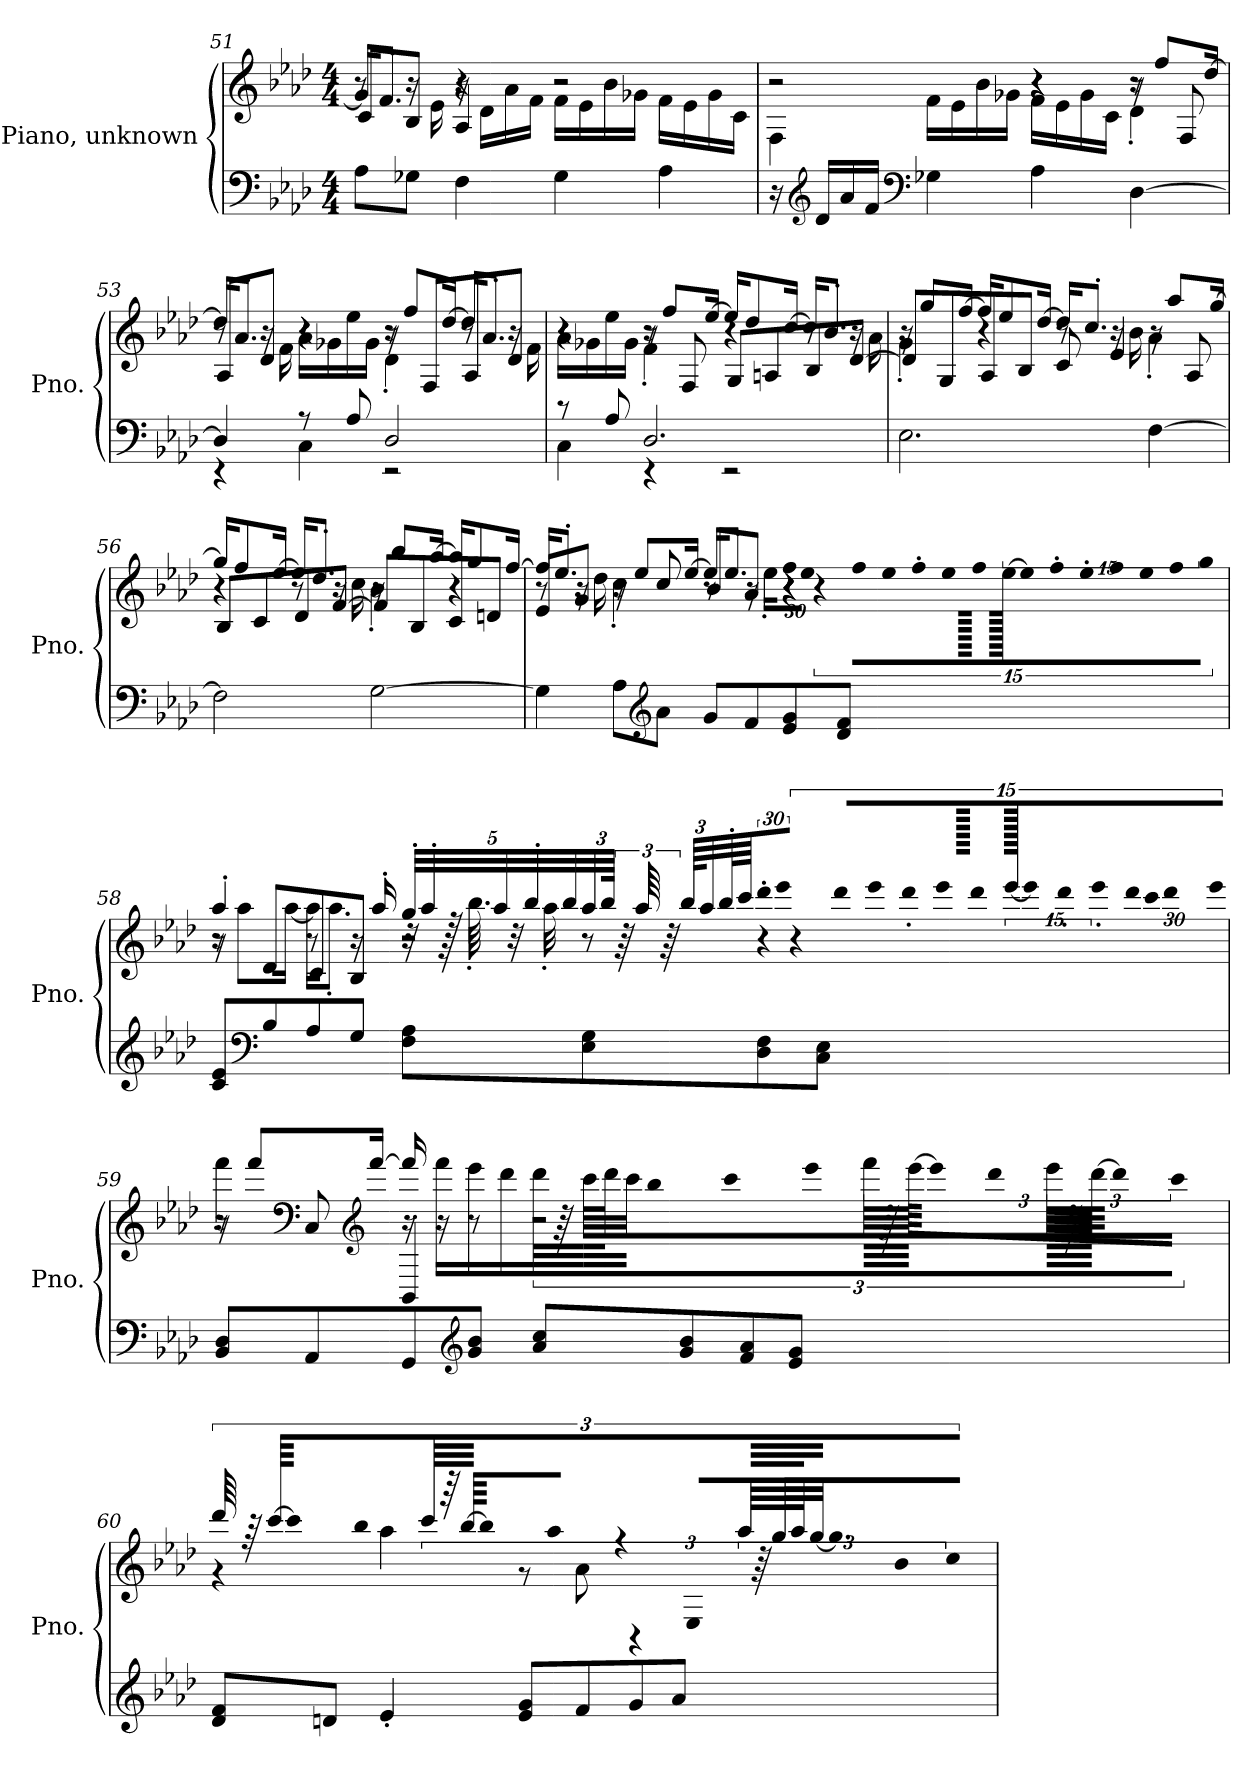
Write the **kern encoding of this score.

**kern	**kern
*part1	*part1
*staff2	*staff1
*I"Piano, unknown	*
*I'Pno.	*
*clefF4	*clefG2
*k[b-e-a-d-]	*k[b-e-a-d-]
*M4/4	*M4/4
=51	=51
*	*^
*	*	*^
8A-\L	16g-/KL]	8r	8c/L
.	8.f'/J	.	.
8G-X\J	.	16r	8B-/J
.	.	16e-\	.
4F\	4r	16r	4A-/
.	.	16d-\LL	.
.	.	16a-\	.
.	.	16f\JJ	.
4G-\	2r	16f\LL	2r
.	.	16e-\	.
.	.	16b-\	.
.	.	16g-X\JJ	.
4A-\	.	16f\LL	.
.	.	16e-\	.
.	.	16g-\	.
.	.	16c\JJ	.
!!LO:LB:g=z	!!	!!
=52	=52	=52	=52
16r	2r	4F\	2r
*clefG2	*	*	*
16d-/LL	.	.	.
16a-/	.	.	.
16f/JJ	.	.	.
*clefF4	*	*	*
4G-X\	.	16f\LL	.
.	.	16e-\	.
.	.	16b-\	.
.	.	16g-X\JJ	.
4A-\	4r	16f\LL	4r
.	.	16e-\	.
.	.	16g-\	.
.	.	16c\JJ	.
[4D-\	16r	4d-'\	8r
.	8ff/L	.	.
.	.	.	8F/
.	[16dd-/Jk	.	.
=53	=53	=53	=53
*^	*	*	*
4D-/]	4r	16dd-/KL]	8r	8A-/L
.	.	8.a-'/J	.	.
.	.	.	16r	8d-/J
.	.	.	16f\	.
8r	4C\	4r	16a-\LL	4r
.	.	.	16g-X\	.
8A-/	.	.	16ee-\	.
.	.	.	16g-\JJ	.
2D-/	2r	16r	4d-'\	8r
.	.	8ff/L	.	.
.	.	.	.	8F/L
.	.	[16dd-/Jk	.	.
.	.	16dd-/KL]	8r	8A-/
.	.	8.a-'/J	.	.
.	.	.	16r	8d-/J
.	.	.	16f\	.
!!LO:LB:g=z	!!	!!
=54	=54	=54	=54	=54
8r	4C\	4r	16a-\LL	4r
.	.	.	16g-X\	.
8A-/	.	.	16ee-\	.
.	.	.	16g-\JJ	.
2.D-/	4r	16r	4f'\	8r
.	.	8ff/L	.	.
.	.	.	.	8F/
.	.	[16ee-/Jk	.	.
.	2r	16ee-/KL]	4r	8G/L
.	.	8dd-/	.	.
.	.	.	.	8An/
.	.	[16cc/Jk	.	.
.	.	16cc/KL]	8r	8B-/
.	.	8.b-'/J	.	.
.	.	.	16r	[8d-/J
.	.	.	16a-\	.
*v	*v	*	*	*
=55	=55	=55	=55
2.E-\	16r	4g'\	8d-/L]
.	8gg/L	.	.
.	.	.	8G/
.	[16ff/Jk	.	.
.	16ff/KL]	4r	8A-/
.	8ee-/	.	.
.	.	.	8B-/J
.	[16dd-/Jk	.	.
.	16dd-/KL]	8r	8c/
.	8.cc'/J	.	.
.	.	16r	4e-/
.	.	16b-\	.
[4F\	16r	4a-'\	.
.	8aa-/L	.	.
.	.	.	8A-/
.	[16gg/Jk	.	.
!!LO:LB:g=z	!!	!!
=56	=56	=56	=56
2F\]	16gg/KL]	4r	8B-/L
.	8ff/	.	.
.	.	.	8c/
.	[16ee-/Jk	.	.
.	16ee-/KL]	8r	8d-/
.	8.dd-'/J	.	.
.	.	16r	[8f/J
.	.	16cc\	.
[2G\	16r	4b-'\	8f/L]
.	8bb-/L	.	.
.	.	.	8B-/
.	[16aa-/Jk	.	.
.	16aa-/KL]	4r	8c/
.	8gg/	.	.
.	.	.	8dn/J
.	[16ff/Jk	.	.
!!LO:LB:g=z	!!	!!
=57	=57	=57	=57
4G\]	16ff/KL]	8r	8e-/L
.	8.ee-'/J	.	.
.	.	16r	8g/J
.	.	16dd-\	.
8A-\L	16r	4cc'\	8r
.	8ee-/L	.	.
*clefG2	*	*	*
8a-\J	.	.	8cc/
.	[16ee-/Jk	.	.
8g/L	16ee-/KL]	8r	8b-/L
.	8.ee-'/J	.	.
8f/	.	16r	8a-/J
.	.	16ee-'\LL	.
!	!	!LO:N:vis=64	!
8e-/ 8g/	4r	960%17ff'\LL	4r
!	!	!LO:N:vis=64	!
.	.	960%17ee-\JJJJ	.
.	.	1920ryy	.
!	!	!LO:N:vis=128	!
.	.	1920%17r	.
!	!	!LO:N:vis=256	!
.	.	1920%17ff\KLLLL	.
!	!	!LO:N:vis=64	!
.	.	960%17ee-\	.
!	!	!LO:N:vis=64	!
.	.	960%17ff'\	.
!	!	!LO:N:vis=64	!
.	.	960%17ee-\	.
.	.	1920ryy	.
!	!	!LO:N:vis=64	!
.	.	960%17ff\J	.
8d-/ 8f/J	.	[960ee-\	.
.	.	960%19ee-\]	.
.	.	48ff'\	.
.	.	48ee-'\	.
*	*	*Xbrackettup	*
.	.	96ff\K	.
.	.	48ee-\	.
.	.	96ff\K	.
.	.	48gg\JJJ	.
!!LO:LB:g=z	!!	!!
=58	=58	=58	=58
8c/ 8e-/L	4aa-'/	16r	8r
.	.	8aa-\L	.
*clefF4	*	*	*
8B-/	.	.	8d-/L
.	.	[16aa-\Jk	.
8A-/	8r	16aa-\KL]	8c/
.	.	8.aa-'\J	.
8G/J	16r	.	8B-/J
.	16aa-'/	.	.
8F\ 8A-\L	40gg'/LLL	32r	2r
.	40aa-'/	.	.
.	.	128r	.
.	.	64.bb-'\	.
.	40aa-/	.	.
.	.	32r	.
.	40bb-'/	.	.
.	.	32aa-'\	.
.	40bb-/	.	.
8E-\ 8G\	48aa-/	8r	.
.	96bb-/JJJk	.	.
*	*brackettup	*	*
.	96r	.	.
.	96aa-/	.	.
.	96r	.	.
*	*Xbrackettup	*	*
.	96bb-/KLLL	.	.
.	48aa-/	.	.
.	64bb-'/L	.	.
.	64ccc/	.	.
*	*brackettup	*	*
!	!LO:N:vis=64	!	!
8D-\ 8F\	960%17ddd-'/	4r	.
!	!LO:N:vis=64	!	!
.	960%17eee-/JJJJ	.	.
.	1920ryy	.	.
!	!LO:N:vis=128	!	!
.	1920%17r	.	.
!	!LO:N:vis=256	!	!
.	1920%17ddd-/KLLLL	.	.
!	!LO:N:vis=64	!	!
.	960%17eee-/	.	.
!	!LO:N:vis=64	!	!
.	960%17ddd-'/	.	.
!	!LO:N:vis=64	!	!
.	960%17eee-/	.	.
.	1920ryy	.	.
!	!LO:N:vis=64	!	!
.	960%17ddd-/J	.	.
8C\ 8E-\J	[960eee-/	.	.
.	960%19eee-/]	.	.
.	48ddd-'/	.	.
.	48eee-'/	.	.
*	*Xbrackettup	*	*
!	!LO:N:vis=256	!	!
.	1920%17ddd-/KL	.	.
!	!LO:N:vis=64	!	!
.	960%17ccc/	.	.
!	!LO:N:vis=64	!	!
.	960%17ddd-/	.	.
.	1920ryy	.	.
!	!LO:N:vis=64	!	!
.	960%17eee-/JJJJ	.	.
!!LO:PB:g=z	!!	!!
=59	=59	=59	=59
8BB-/ 8D-/L	16r	4fff'\	8r
.	8fff/L	.	.
*	*clefF4	*	*
8AA-/	.	.	8C/
*	*clefG2	*	*
.	[16fff/Jk	.	.
8GG/	16fff/]	16r	4BB-'/
.	16r	16fff\LL	.
*clefG2	*	*	*
8g/ 8b-/J	8r	16eee-\	.
.	.	16ddd-\	.
*	*	*brackettup	*
8a-/ 8cc/L	2r	96ddd-\JJkk	2r
.	.	96r	.
.	.	96ccc\LLLL	.
*	*	*Xbrackettup	*
.	.	96ddd-\J	.
.	.	48ccc\J	.
.	.	16bb-\	.
8g/ 8b-/	.	16ccc\	.
.	.	16eee-\	.
*	*	*brackettup	*
8f/ 8a-/	.	96fff\JJkk	.
.	.	96r	.
.	.	[96eee-\KLLL	.
.	.	32eee-\J]	.
.	.	16ddd-\	.
8e-/ 8g/J	.	96eee-\JJkk	.
.	.	96r	.
.	.	[96ddd-\KLLL	.
.	.	32ddd-\J]	.
.	.	16ccc\JJ	.
*	*	*v	*v
!!LO:LB:g=z
=60	=60	=60
8d-/ 8f/L	96ddd-/	4r
.	96r	.
.	[96ccc/KLLL	.
.	32ccc/J]	.
.	16bb-/	.
8dn/J	96ccc/JJkk	.
.	96r	.
.	[96bb-/KLLL	.
.	32bb-/J]	.
.	16aa-/JJ	.
4e-'/	8r	4aa-\
.	8E-/L	.
8e-/ 8g/L	96aa-/Jkkk	8r
.	96r	.
.	96gg/LLLL	.
*	*Xbrackettup	*
.	96aa-/J	.
.	[48gg/JJ	.
.	8.gg/]	.
8f/	.	8a-\
8g/	8b-/	4r
8a-/J	8cc/J	.
*	*v	*v
=	=
*-	*-
